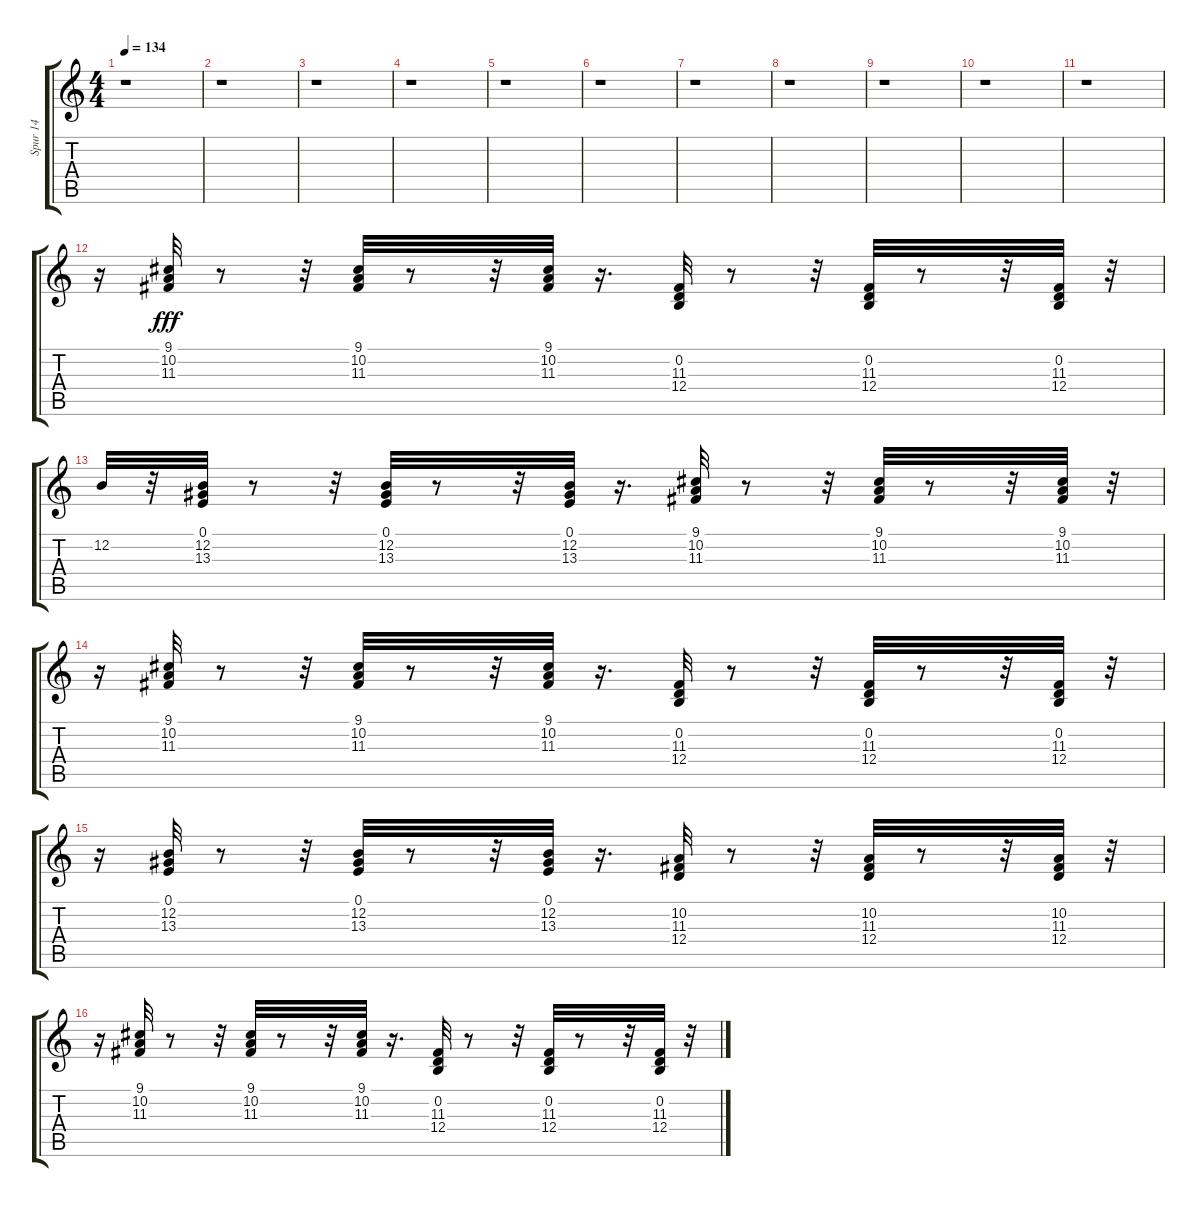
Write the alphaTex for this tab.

\track ("Spur 14" "Spur 14") {instrument electricgrandpiano}
\staff {score tabs}
\tuning (E4 B3 G3 D3 A2 E2) {hide}
\ts (4 4)
\tempo 134
\clef g2
\ks c
r.1{dy fff} |
r.1 |
r.1 |
r.1 |
r.1 |
r.1 |
r.1 |
r.1 |
r.1 |
r.1 |
r.1 |
r.16 (9.1 10.2 11.3).32 r.8 r.32 (9.1 10.2 11.3).32 r.8 r.32 (9.1 10.2 11.3).32 r.16{d} (0.2 11.3 12.4).32 r.8 r.32 (0.2 11.3 12.4).32 r.8 r.32 (0.2 11.3 12.4).32 r.32 |
12.2.32 r.32 (0.1 12.2 13.3).32 r.8 r.32 (0.1 12.2 13.3).32 r.8 r.32 (0.1 12.2 13.3).32 r.16{d} (9.1 10.2 11.3).32 r.8 r.32 (9.1 10.2 11.3).32 r.8 r.32 (9.1 10.2 11.3).32 r.32 |
r.16 (9.1 10.2 11.3).32 r.8 r.32 (9.1 10.2 11.3).32 r.8 r.32 (9.1 10.2 11.3).32 r.16{d} (0.2 11.3 12.4).32 r.8 r.32 (0.2 11.3 12.4).32 r.8 r.32 (0.2 11.3 12.4).32 r.32 |
r.16 (0.1 12.2 13.3).32 r.8 r.32 (0.1 12.2 13.3).32 r.8 r.32 (0.1 12.2 13.3).32 r.16{d} (10.2 11.3 12.4).32 r.8 r.32 (10.2 11.3 12.4).32 r.8 r.32 (10.2 11.3 12.4).32 r.32 |
r.16 (9.1 10.2 11.3).32 r.8 r.32 (9.1 10.2 11.3).32 r.8 r.32 (9.1 10.2 11.3).32 r.16{d} (0.2 11.3 12.4).32 r.8 r.32 (0.2 11.3 12.4).32 r.8 r.32 (0.2 11.3 12.4).32 r.32
